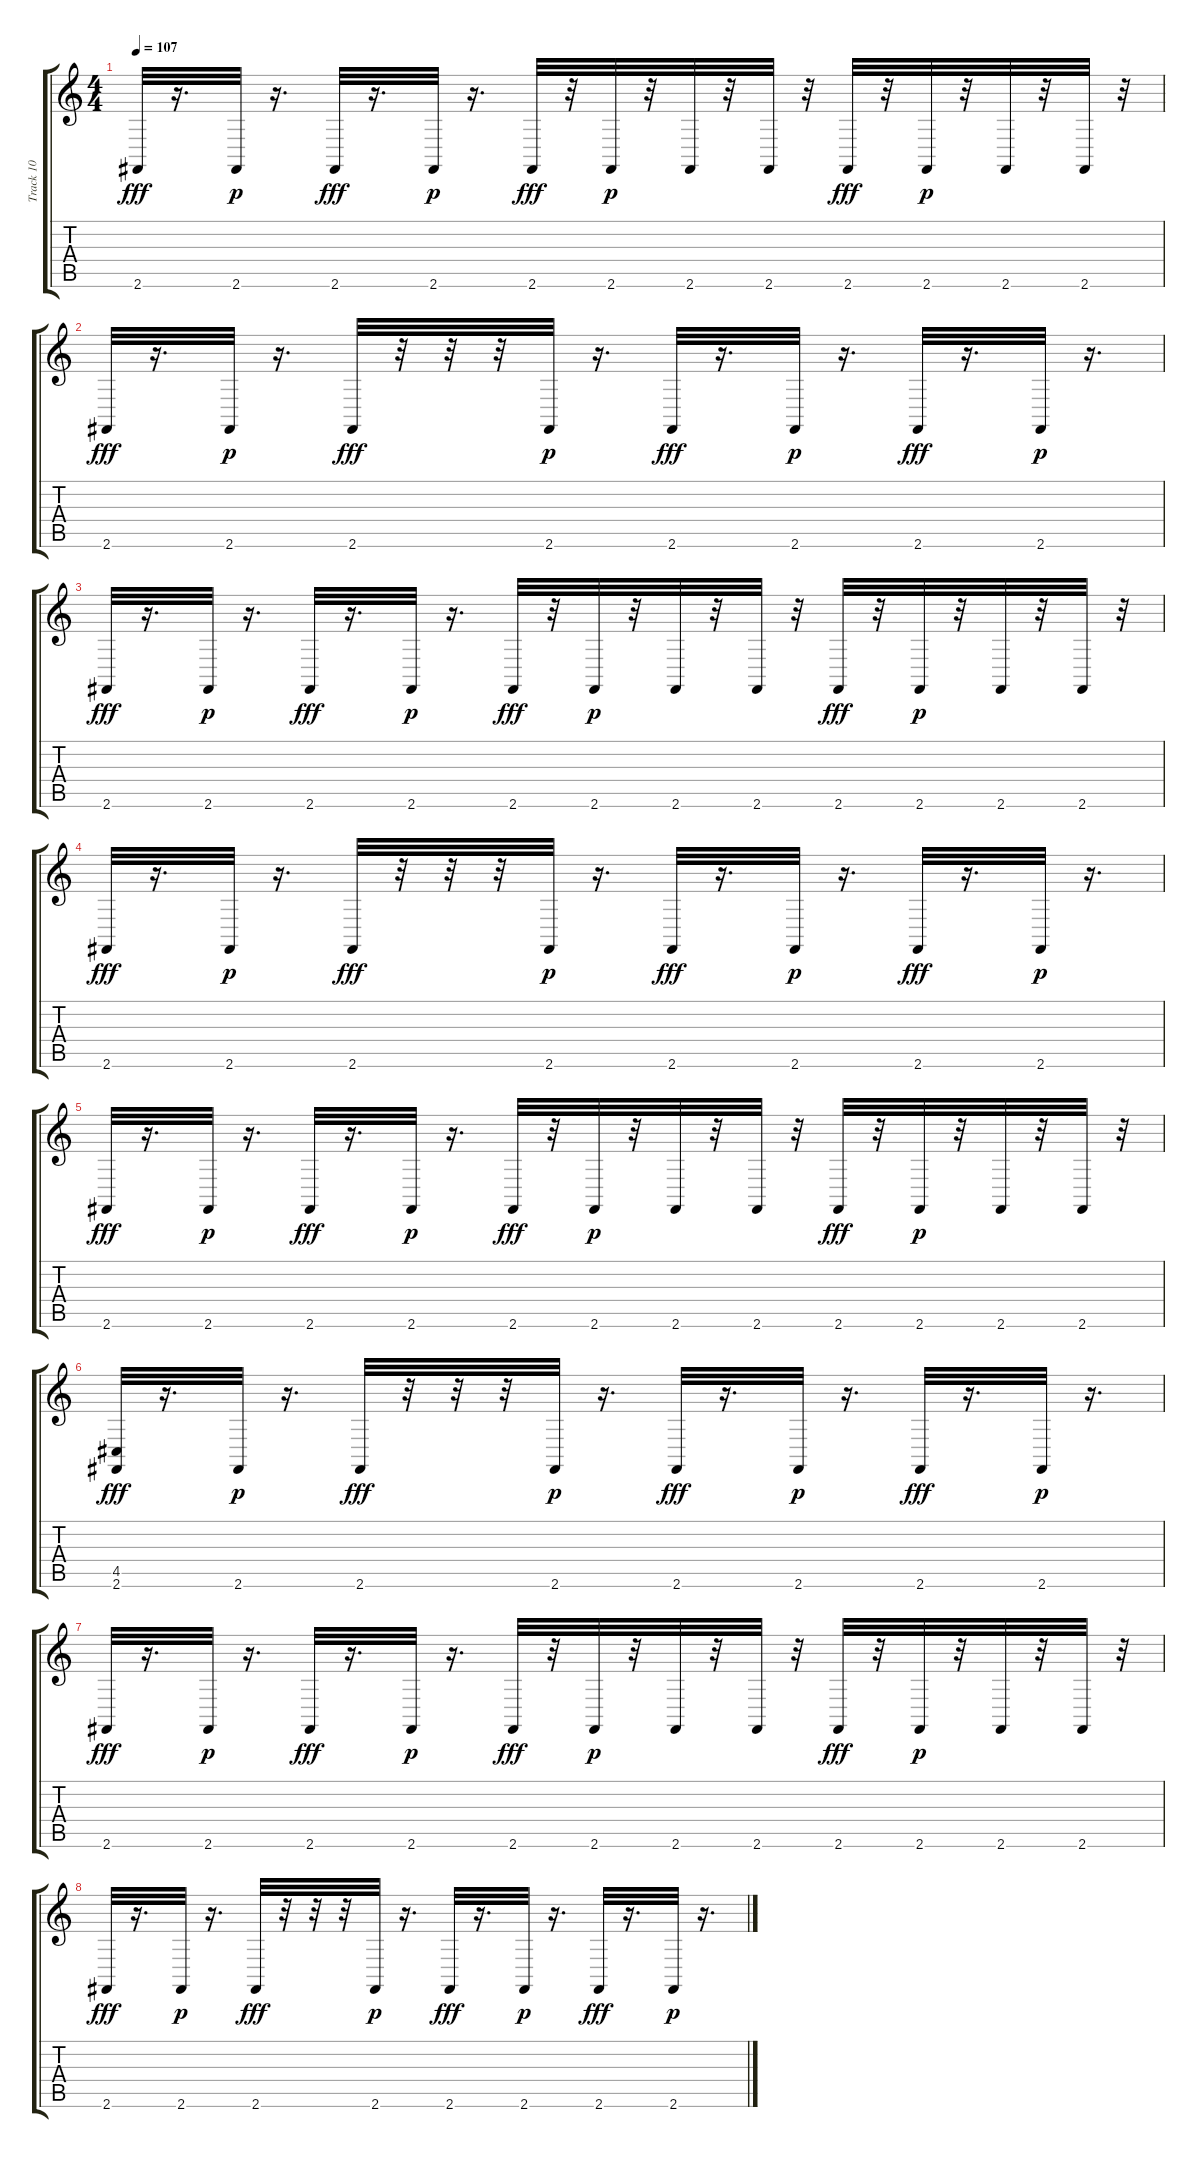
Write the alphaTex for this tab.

\track ("Track 10" "Track 10") {instrument synthdrum}
\staff {score tabs}
\tuning (E4 B3 G3 D3 A2 E2) {hide}
\ts (4 4)
\tempo 107
\clef g2
\ks c
2.6.32{dy fff} r.16{d} 2.6.32{dy p} r.16{d} 2.6.32{dy fff} r.16{d} 2.6.32{dy p} r.16{d} 2.6.32{dy fff} r.32 2.6.32{dy p} r.32 2.6.32 r.32 2.6.32 r.32 2.6.32{dy fff} r.32 2.6.32{dy p} r.32 2.6.32 r.32 2.6.32 r.32 |
2.6.32{dy fff} r.16{d} 2.6.32{dy p} r.16{d} 2.6.32{dy fff} r.32 r.32 r.32 2.6.32{dy p} r.16{d} 2.6.32{dy fff} r.16{d} 2.6.32{dy p} r.16{d} 2.6.32{dy fff} r.16{d} 2.6.32{dy p} r.16{d} |
2.6.32{dy fff} r.16{d} 2.6.32{dy p} r.16{d} 2.6.32{dy fff} r.16{d} 2.6.32{dy p} r.16{d} 2.6.32{dy fff} r.32 2.6.32{dy p} r.32 2.6.32 r.32 2.6.32 r.32 2.6.32{dy fff} r.32 2.6.32{dy p} r.32 2.6.32 r.32 2.6.32 r.32 |
2.6.32{dy fff} r.16{d} 2.6.32{dy p} r.16{d} 2.6.32{dy fff} r.32 r.32 r.32 2.6.32{dy p} r.16{d} 2.6.32{dy fff} r.16{d} 2.6.32{dy p} r.16{d} 2.6.32{dy fff} r.16{d} 2.6.32{dy p} r.16{d} |
2.6.32{dy fff} r.16{d} 2.6.32{dy p} r.16{d} 2.6.32{dy fff} r.16{d} 2.6.32{dy p} r.16{d} 2.6.32{dy fff} r.32 2.6.32{dy p} r.32 2.6.32 r.32 2.6.32 r.32 2.6.32{dy fff} r.32 2.6.32{dy p} r.32 2.6.32 r.32 2.6.32 r.32 |
(4.5 2.6).32{dy fff} r.16{d} 2.6.32{dy p} r.16{d} 2.6.32{dy fff} r.32 r.32 r.32 2.6.32{dy p} r.16{d} 2.6.32{dy fff} r.16{d} 2.6.32{dy p} r.16{d} 2.6.32{dy fff} r.16{d} 2.6.32{dy p} r.16{d} |
2.6.32{dy fff} r.16{d} 2.6.32{dy p} r.16{d} 2.6.32{dy fff} r.16{d} 2.6.32{dy p} r.16{d} 2.6.32{dy fff} r.32 2.6.32{dy p} r.32 2.6.32 r.32 2.6.32 r.32 2.6.32{dy fff} r.32 2.6.32{dy p} r.32 2.6.32 r.32 2.6.32 r.32 |
2.6.32{dy fff} r.16{d} 2.6.32{dy p} r.16{d} 2.6.32{dy fff} r.32 r.32 r.32 2.6.32{dy p} r.16{d} 2.6.32{dy fff} r.16{d} 2.6.32{dy p} r.16{d} 2.6.32{dy fff} r.16{d} 2.6.32{dy p} r.16{d}
